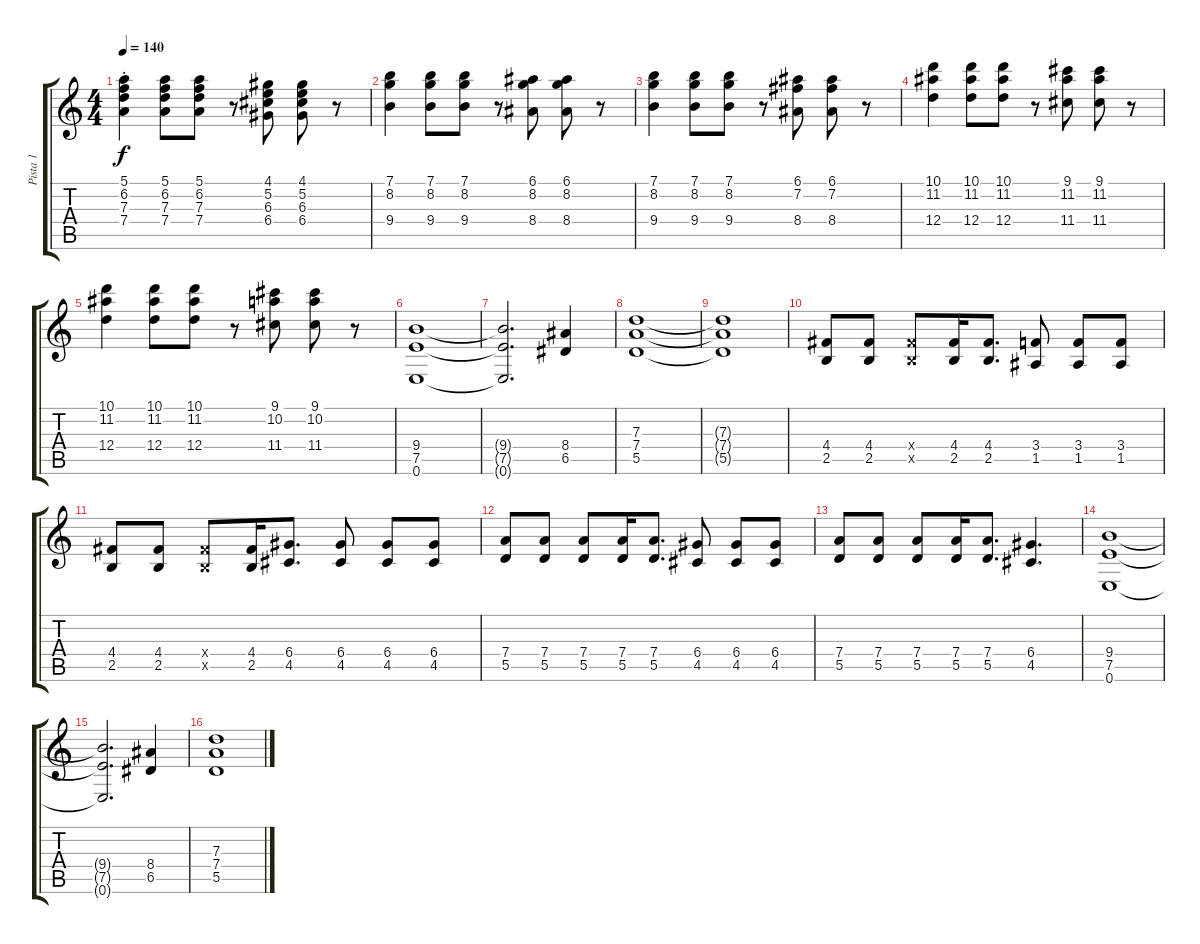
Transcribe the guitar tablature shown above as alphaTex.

\track ("Pista 1" "Pista 1") {instrument electricguitarclean}
\staff {score tabs}
\tuning (E4 B3 G3 D3 A2 E2) {hide}
\ts (4 4)
\tempo 140
\clef g2
\ks c
(5.1{st} 6.2{st} 7.3{st} 7.4{st}).4{dy f} (5.1 6.2 7.3 7.4).8 (5.1 6.2 7.3 7.4).8 r.8 (4.1 5.2 6.3 6.4).8 (4.1 5.2 6.3 6.4).8 r.8 |
(7.1 8.2 9.4).4 (7.1 8.2 9.4).8 (7.1 8.2 9.4).8 r.8 (6.1 8.2 8.4).8 (6.1 8.2 8.4).8 r.8 |
(7.1 8.2 9.4).4 (7.1 8.2 9.4).8 (7.1 8.2 9.4).8 r.8 (6.1 7.2 8.4).8 (6.1 7.2 8.4).8 r.8 |
(10.1 11.2 12.4).4 (10.1 11.2 12.4).8 (10.1 11.2 12.4).8 r.8 (9.1 11.2 11.4).8 (9.1 11.2 11.4).8 r.8 |
(10.1 11.2 12.4).4 (10.1 11.2 12.4).8 (10.1 11.2 12.4).8 r.8 (9.1 10.2 11.4).8 (9.1 10.2 11.4).8 r.8 |
(9.4 7.5 0.6).1{balance 8 instrument distortionguitar} |
(9.4{t} 7.5{t} 0.6{t}).2{d} (8.4 6.5).4 |
(7.3 7.4 5.5).1 |
(7.3{t} 7.4{t} 5.5{t}).1 |
(4.4 2.5).8 (4.4 2.5).8 (4.4{x} 2.5{x}).8 (4.4 2.5).16 (4.4 2.5).8{d} (3.4 1.5).8 (3.4 1.5).8 (3.4 1.5).8 |
(4.4 2.5).8 (4.4 2.5).8 (4.4{x} 2.5{x}).8 (4.4 2.5).16 (6.4 4.5).8{d} (6.4 4.5).8 (6.4 4.5).8 (6.4 4.5).8 |
(7.4 5.5).8 (7.4 5.5).8 (7.4 5.5).8 (7.4 5.5).16 (7.4 5.5).8{d} (6.4 4.5).8 (6.4 4.5).8 (6.4 4.5).8 |
(7.4 5.5).8 (7.4 5.5).8 (7.4 5.5).8 (7.4 5.5).16 (7.4 5.5).8{d} (6.4 4.5).4{d} |
(9.4 7.5 0.6).1 |
(9.4{t} 7.5{t} 0.6{t}).2{d} (8.4 6.5).4 |
(7.3 7.4 5.5).1
